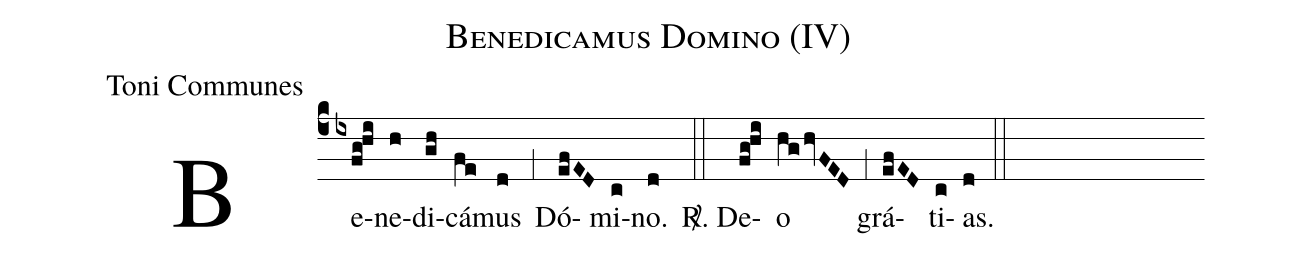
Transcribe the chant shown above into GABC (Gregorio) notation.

name:Benedicamus Domino (IV);
office-part:Toni Communes;
%%
(c4) Be(ixfg!hi)ne(h)di(gh)cá(fe)mus(d) (;1) Dó(efED)mi(c)no.(d) (::) <sp>R/</sp>. D{e}(fg!hi)o(hg/hvFED) (;1) grá(efED)ti(c)as.(d) (::)
